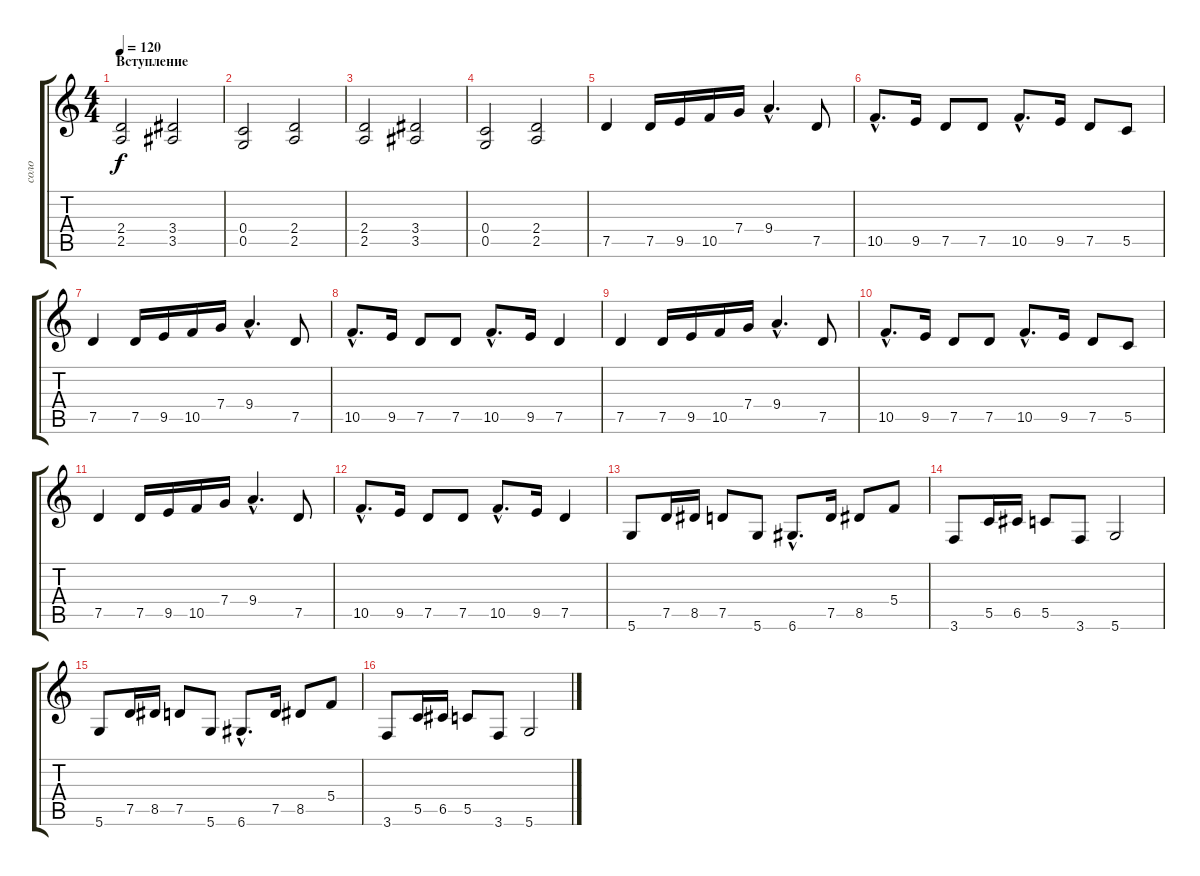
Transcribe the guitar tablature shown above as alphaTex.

\track ("соло" "соло") {instrument distortionguitar}
\staff {score tabs}
\tuning (D4 A3 F3 C3 G2 D2) {hide}
\ts (4 4)
\section ("" "Вступление")
\tempo 120
\clef g2
\ks c
(2.4 2.5).2{dy f instrument distortionguitar} (3.4 3.5).2 |
(0.4 0.5).2 (2.4 2.5).2 |
(2.4 2.5).2 (3.4 3.5).2 |
(0.4 0.5).2 (2.4 2.5).2 |
7.5.4 7.5.16 9.5.16 10.5.16 7.4.16 9.4{hac}.4{d} 7.5.8 |
10.5{hac}.8{d} 9.5.16 7.5.8 7.5.8 10.5{hac}.8{d} 9.5.16 7.5.8 5.5.8 |
7.5.4 7.5.16 9.5.16 10.5.16 7.4.16 9.4{hac}.4{d} 7.5.8 |
10.5{hac}.8{d} 9.5.16 7.5.8 7.5.8 10.5{hac}.8{d} 9.5.16 7.5.4 |
7.5.4 7.5.16 9.5.16 10.5.16 7.4.16 9.4{hac}.4{d} 7.5.8 |
10.5{hac}.8{d} 9.5.16 7.5.8 7.5.8 10.5{hac}.8{d} 9.5.16 7.5.8 5.5.8 |
7.5.4 7.5.16 9.5.16 10.5.16 7.4.16 9.4{hac}.4{d} 7.5.8 |
10.5{hac}.8{d} 9.5.16 7.5.8 7.5.8 10.5{hac}.8{d} 9.5.16 7.5.4 |
5.6.8 7.5.16 8.5.16 7.5.8 5.6.8 6.6{hac}.8{d} 7.5.16 8.5.8 5.4.8 |
3.6.8 5.5.16 6.5.16 5.5.8 3.6.8 5.6.2 |
5.6.8 7.5.16 8.5.16 7.5.8 5.6.8 6.6{hac}.8{d} 7.5.16 8.5.8 5.4.8 |
3.6.8 5.5.16 6.5.16 5.5.8 3.6.8 5.6.2
